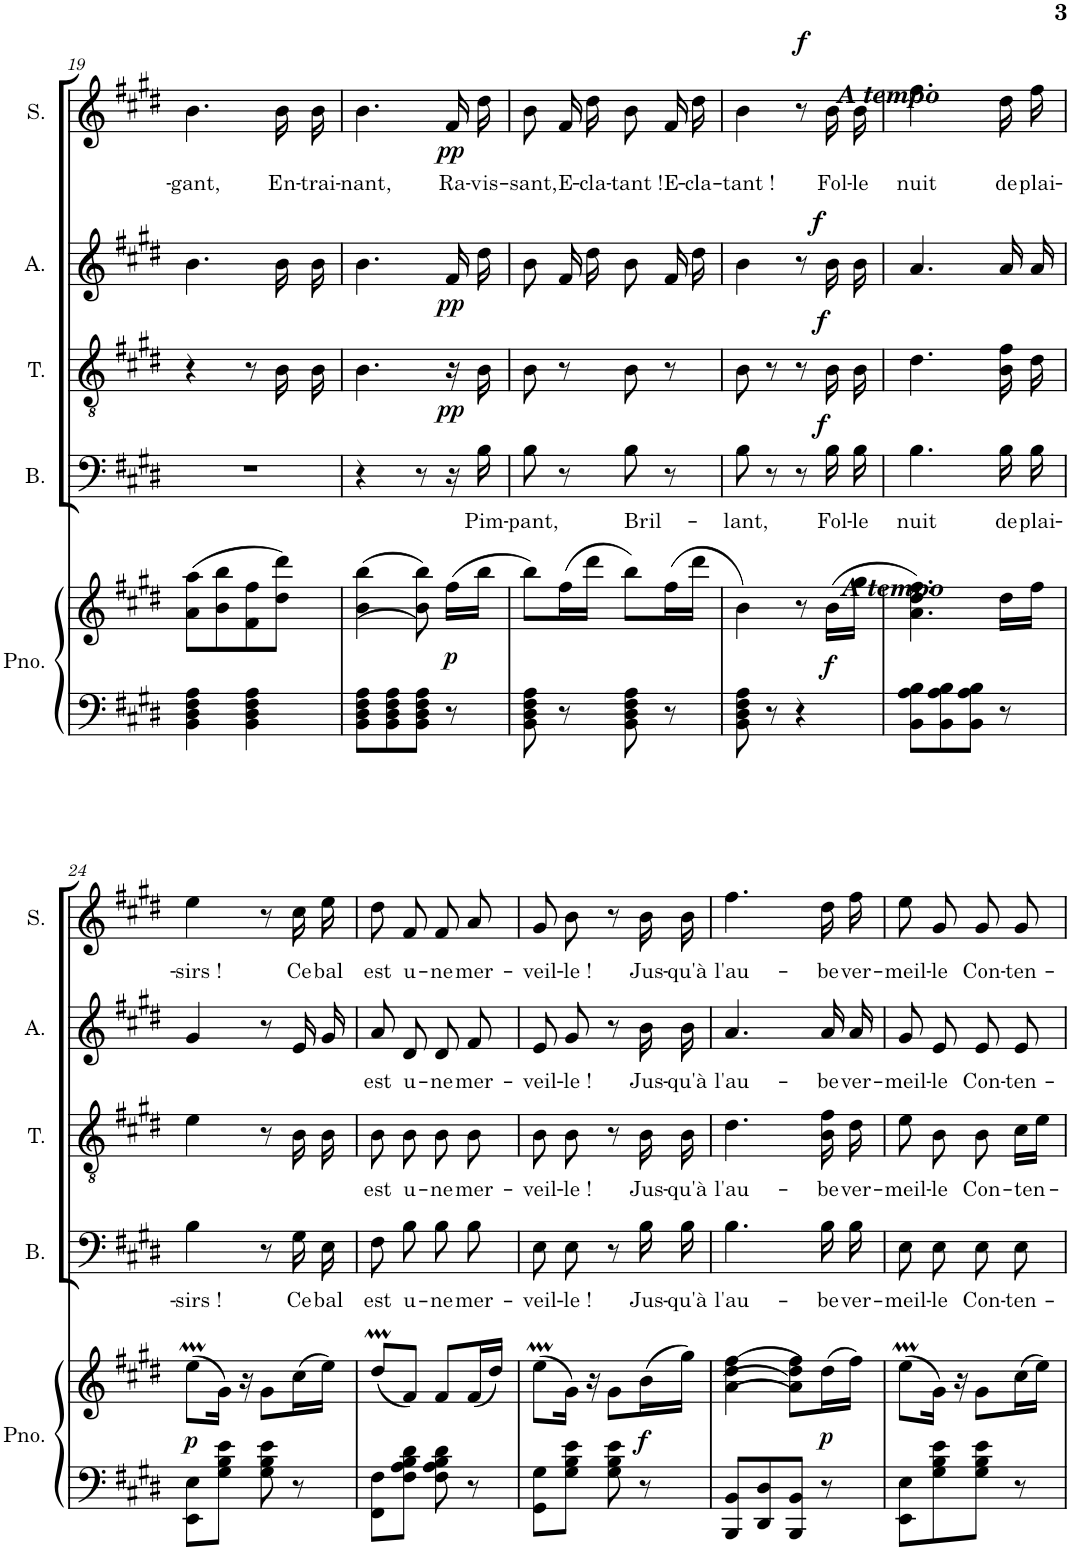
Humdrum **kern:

**kern	**kern	**dynam	**kern	**text	**dynam	**kern	**text	**dynam	**kern	**text	**dynam	**kern	**text	**dynam
*part5	*part5	*part5	*part4	*part4	*part4	*part3	*part3	*part3	*part2	*part2	*part2	*part1	*part1	*part1
*staff6	*staff5	*staff5/6	*staff4	*staff4	*staff4	*staff3	*staff3	*staff3	*staff2	*staff2	*staff2	*staff1	*staff1	*staff1
*I"Piano	*	*	*I"Bass	*	*	*I"Tenor	*	*	*I"Alto	*	*	*I"Soprano	*	*
*I'Pno.	*	*	*I'B.	*	*	*I'T.	*	*	*I'A.	*	*	*I'S.	*	*
!!LO:PB:g=z
*clefF4	*clefG2	*	*clefF4	*	*	*clefGv2	*	*	*clefG2	*	*	*clefG2	*	*
*k[f#c#g#d#]	*k[f#c#g#d#]	*	*k[f#c#g#d#]	*	*	*k[f#c#g#d#]	*	*	*k[f#c#g#d#]	*	*	*k[f#c#g#d#]	*	*
*M2/4	*M2/4	*	*M2/4	*	*	*M2/4	*	*	*M2/4	*	*	*M2/4	*	*
=19	=19	=19	=19	=19	=19	=19	=19	=19	=19	=19	=19	=19	=19	=19
!	!	!	!	!	!	!	!	!	!	!	!	!	!LO:LY:b	!
4BB\ 4D#\ 4F#\ 4A\	(8a\ 8aa\L	.	2r	.	.	4r	.	.	4.b\	.	.	4.b\	-gant,	.
.	8b\ 8bb\	.	.	.	.	.	.	.	.	.	.	.	.	.
4BB\ 4D#\ 4F#\ 4A\	8f#\ 8ff#\	.	.	.	.	8r	.	.	.	.	.	.	.	.
!	!	!	!	!	!	!	!	!	!	!	!	!	!LO:LY:b	!
.	8dd#\ 8ddd#\J)	.	.	.	.	16B\	.	.	16b\LL	.	.	16b\LL	En-	.
!	!	!	!	!	!	!	!	!	!	!	!	!	!LO:LY:b	!
.	.	.	.	.	.	16B\	.	.	16b\JJ	.	.	16b\JJ	-trai-	.
=20	=20	=20	=20	=20	=20	=20	=20	=20	=20	=20	=20	=20	=20	=20
!	!	!	!	!	!	!	!	!	!	!	!	!	!LO:LY:b	!
8BB\ 8D#\ 8F#\ 8A\L	((4b\ 4bb\	.	4r	.	.	4.B\	.	.	4.b\	.	.	4.b\	-nant,	.
8BB\ 8D#\ 8F#\ 8A\	.	.	.	.	.	.	.	.	.	.	.	.	.	.
8BB\ 8D#\ 8F#\ 8A\J	8b\ 8bb\))	.	8r	.	.	.	.	.	.	.	.	.	.	.
!	!	!LO:DY:b	!	!	!	!	!	!LO:DY:b	!	!	!LO:DY:b	!	!LO:LY:b	!LO:DY:b
8r	(16ff#\LL	p	16r	.	.	16r	.	pp	16f#/LL	.	pp	16f#/LL	Ra-	pp
!	!	!	!	!LO:LY:b	!	!	!	!	!	!	!	!	!LO:LY:b	!
.	16bb\JJ	.	16B\	Pim-	.	16B\	.	.	16dd#/JJ	.	.	16dd#/JJ	-vis-	.
=21	=21	=21	=21	=21	=21	=21	=21	=21	=21	=21	=21	=21	=21	=21
!	!	!	!	!LO:LY:b	!	!	!	!	!	!	!	!	!LO:LY:b	!
8BB\ 8D#\ 8F#\ 8A\	8bb\L)	.	8B\	-pant,	.	8B\	.	.	8b\L	.	.	8b\L	-sant,	.
!	!	!	!	!	!	!	!	!	!	!	!	!	!LO:LY:b	!
8r	(16ff#\L	.	8r	.	.	8r	.	.	16f#\L	.	.	16f#\L	E-	.
!	!	!	!	!	!	!	!	!	!	!	!	!	!LO:LY:b	!
.	16ddd#\JJ	.	.	.	.	.	.	.	16dd#\JJ	.	.	16dd#\JJ	-cla-	.
!	!	!	!	!LO:LY:b	!	!	!	!	!	!	!	!	!LO:LY:b	!
8BB\ 8D#\ 8F#\ 8A\	8bb\L)	.	8B\	Bril-	.	8B\	.	.	8b\L	.	.	8b\L	-tant !	.
!	!	!	!	!	!	!	!	!	!	!	!	!	!LO:LY:b	!
8r	(16ff#\L	.	8r	.	.	8r	.	.	16f#\L	.	.	16f#\L	E-	.
!	!	!	!	!	!	!	!	!	!	!	!	!	!LO:LY:b	!
.	16ddd#\JJ	.	.	.	.	.	.	.	16dd#\JJ	.	.	16dd#\JJ	-cla-	.
=22	=22	=22	=22	=22	=22	=22	=22	=22	=22	=22	=22	=22	=22	=22
!	!	!	!	!LO:LY:b	!	!	!	!	!	!	!	!	!LO:LY:b	!
8BB\ 8D#\ 8F#\ 8A\	4b\)	.	8B\	-lant,	.	8B\	.	.	4b\	.	.	4b\	-tant !	.
8r	.	.	8r	.	.	8r	.	.	.	.	.	.	.	.
4r	8r	.	8r	.	.	8r	.	.	8r	.	.	8r	.	.
!	!	!	!	!	!	!	!	!	!	!	!	!LO:TX:b:Bi:t=A tempo	!	!
!	!LO:TX:b:Bi:t=A tempo	!	!	!	!	!	!	!	!	!	!	!	!	!
!	!	!LO:DY:b	!	!LO:LY:b	!LO:DY:a	!	!	!LO:DY:a	!	!	!LO:DY:a	!	!LO:LY:b	!LO:DY:a
.	(16b\LL	f	16B\LL	Fol-	f	16B\	.	f	16b\LL	.	f	16b\LL	Fol-	f
!	!	!	!	!LO:LY:b	!	!	!	!	!	!	!	!	!LO:LY:b	!
.	16gg#\JJ	.	16B\JJ	-le	.	16B\	.	.	16b\JJ	.	.	16b\JJ	-le	.
=23	=23	=23	=23	=23	=23	=23	=23	=23	=23	=23	=23	=23	=23	=23
!	!	!	!	!LO:LY:b	!	!	!	!	!	!	!	!	!LO:LY:b	!
8BB\ 8A\ 8B\L	4.a\ 4.dd#\ 4.ff#\)	.	4.B\	nuit	.	4.d#\	.	.	4.a/	.	.	4.ff#\	nuit	.
8BB\ 8A\ 8B\	.	.	.	.	.	.	.	.	.	.	.	.	.	.
8BB\ 8A\ 8B\J	.	.	.	.	.	.	.	.	.	.	.	.	.	.
!	!	!	!	!LO:LY:b	!	!	!	!	!	!	!	!	!LO:LY:b	!
8r	16dd#\LL	.	16B\LL	de	.	16B\ 16f#\	.	.	16a/LL	.	.	16dd#\LL	de	.
!	!	!	!	!LO:LY:b	!	!	!	!	!	!	!	!	!LO:LY:b	!
.	16ff#\JJ	.	16B\JJ	plai-	.	16d#\	.	.	16a/JJ	.	.	16ff#\JJ	plai-	.
!!LO:LB:g=z
=24	=24	=24	=24	=24	=24	=24	=24	=24	=24	=24	=24	=24	=24	=24
!	!	!LO:DY:b	!	!LO:LY:b	!	!	!	!	!	!	!	!	!LO:LY:b	!
8EE\ 8E\L	(8eeM\L	p	4B\	-sirs !	.	4e\	.	.	4g#/	.	.	4ee\	-sirs !	.
8G#\ 8B\ 8e\J	16g#\Jk)	.	.	.	.	.	.	.	.	.	.	.	.	.
.	16r	.	.	.	.	.	.	.	.	.	.	.	.	.
8G#\ 8B\ 8e\	8g#\L	.	8r	.	.	8r	.	.	8r	.	.	8r	.	.
!	!	!	!	!LO:LY:b	!	!	!	!	!	!	!	!	!LO:LY:b	!
8r	(16cc#\L	.	16G#\LL	Ce	.	16B\	.	.	16e/LL	.	.	16cc#\LL	Ce	.
!	!	!	!	!LO:LY:b	!	!	!	!	!	!	!	!	!LO:LY:b	!
.	16ee\JJ)	.	16E\JJ	bal	.	16B\	.	.	16g#/JJ	.	.	16ee\JJ	bal	.
=25	=25	=25	=25	=25	=25	=25	=25	=25	=25	=25	=25	=25	=25	=25
!	!	!	!	!LO:LY:b	!	!	!LO:LY:b	!	!	!LO:LY:b	!	!	!LO:LY:b	!
8FF#\ 8F#\L	(8dd#m/L	.	8F#\L	est	.	8B\	est	.	8a/L	est	.	8dd#/L	est	.
!	!	!	!	!LO:LY:b	!	!	!LO:LY:b	!	!	!LO:LY:b	!	!	!LO:LY:b	!
8F#\ 8A\ 8B\ 8d#\J	8f#/J)	.	8B\J	u-	.	8B\	u-	.	8d#/J	u-	.	8f#/J	u-	.
!	!	!	!	!LO:LY:b	!	!	!LO:LY:b	!	!	!LO:LY:b	!	!	!LO:LY:b	!
8F#\ 8A\ 8B\ 8d#\	8f#/L	.	8B\L	-ne	.	8B\	-ne	.	8d#/L	-ne	.	8f#/L	-ne	.
!	!	!	!	!LO:LY:b	!	!	!LO:LY:b	!	!	!LO:LY:b	!	!	!LO:LY:b	!
8r	(16f#/L	.	8B\J	mer-	.	8B\	mer-	.	8f#/J	mer-	.	8a/J	mer-	.
.	16dd#/JJ)	.	.	.	.	.	.	.	.	.	.	.	.	.
=26	=26	=26	=26	=26	=26	=26	=26	=26	=26	=26	=26	=26	=26	=26
!	!	!	!	!LO:LY:b	!	!	!LO:LY:b	!	!	!LO:LY:b	!	!	!LO:LY:b	!
8GG#\ 8G#\L	(8eeM\L	.	8E\L	-veil-	.	8B\	-veil-	.	8e/L	-veil-	.	8g#/L	-veil-	.
!	!	!	!	!LO:LY:b	!	!	!LO:LY:b	!	!	!LO:LY:b	!	!	!LO:LY:b	!
8G#\ 8B\ 8e\J	16g#\Jk)	.	8E\J	-le !	.	8B\	-le !	.	8g#/J	-le !	.	8b/J	-le !	.
.	16r	.	.	.	.	.	.	.	.	.	.	.	.	.
8G#\ 8B\ 8e\	8g#\L	.	8r	.	.	8r	.	.	8r	.	.	8r	.	.
!	!	!LO:DY:b	!	!LO:LY:b	!	!	!LO:LY:b	!	!	!LO:LY:b	!	!	!LO:LY:b	!
8r	(16b\L	f	16B\LL	Jus-	.	16B\	Jus-	.	16b\LL	Jus-	.	16b\LL	Jus-	.
!	!	!	!	!LO:LY:b	!	!	!LO:LY:b	!	!	!LO:LY:b	!	!	!LO:LY:b	!
.	16gg#\JJ)	.	16B\JJ	-qu'à	.	16B\	-qu'à	.	16b\JJ	-qu'à	.	16b\JJ	-qu'à	.
=27	=27	=27	=27	=27	=27	=27	=27	=27	=27	=27	=27	=27	=27	=27
!	!	!	!	!LO:LY:b	!	!	!LO:LY:b	!	!	!LO:LY:b	!	!	!LO:LY:b	!
8BBB/ 8BB/L	(((4a\ 4dd#\ 4ff#\	.	4.B\	l'au-	.	4.d#\	l'au-	.	4.a/	l'au-	.	4.ff#\	l'au-	.
8DD#/ 8D#/	.	.	.	.	.	.	.	.	.	.	.	.	.	.
8BBB/ 8BB/J	8a\ 8dd#\ 8ff#\L)))	.	.	.	.	.	.	.	.	.	.	.	.	.
!	!	!LO:DY:b	!	!LO:LY:b	!	!	!LO:LY:b	!	!	!LO:LY:b	!	!	!LO:LY:b	!
8r	(16dd#\L	p	16B\LL	-be	.	16B\ 16f#\	-be	.	16a/LL	-be	.	16dd#\LL	-be	.
!	!	!	!	!LO:LY:b	!	!	!LO:LY:b	!	!	!LO:LY:b	!	!	!LO:LY:b	!
.	16ff#\JJ)	.	16B\JJ	ver-	.	16d#\	ver-	.	16a/JJ	ver-	.	16ff#\JJ	ver-	.
=28	=28	=28	=28	=28	=28	=28	=28	=28	=28	=28	=28	=28	=28	=28
!	!	!	!	!LO:LY:b	!	!	!LO:LY:b	!	!	!LO:LY:b	!	!	!LO:LY:b	!
8EE\ 8E\L	(8eeM\L	.	8E\L	-meil-	.	8e\	-meil-	.	8g#/L	-meil-	.	8ee\L	-meil-	.
!	!	!	!	!LO:LY:b	!	!	!LO:LY:b	!	!	!LO:LY:b	!	!	!LO:LY:b	!
8G#\ 8B\ 8e\	16g#\Jk)	.	8E\J	-le	.	8B\	-le	.	8e/J	-le	.	8g#\J	-le	.
.	16r	.	.	.	.	.	.	.	.	.	.	.	.	.
!	!	!	!	!LO:LY:b	!	!	!LO:LY:b	!	!	!LO:LY:b	!	!	!LO:LY:b	!
8G#\ 8B\ 8e\J	8g#\L	.	8E\L	Con-	.	8B\	Con-	.	8e/L	Con-	.	8g#/L	Con-	.
!	!	!	!	!LO:LY:b	!	!	!LO:LY:b	!	!	!LO:LY:b	!	!	!LO:LY:b	!
8r	(16cc#\L	.	8E\J	-ten-	.	16c#\LL	-ten-	.	8e/J	-ten-	.	8g#/J	-ten-	.
.	16ee\JJ)	.	.	.	.	16e\JJ	.	.	.	.	.	.	.	.
=	=	=	=	=	=	=	=	=	=	=	=	=	=	=
*-	*-	*-	*-	*-	*-	*-	*-	*-	*-	*-	*-	*-	*-	*-
